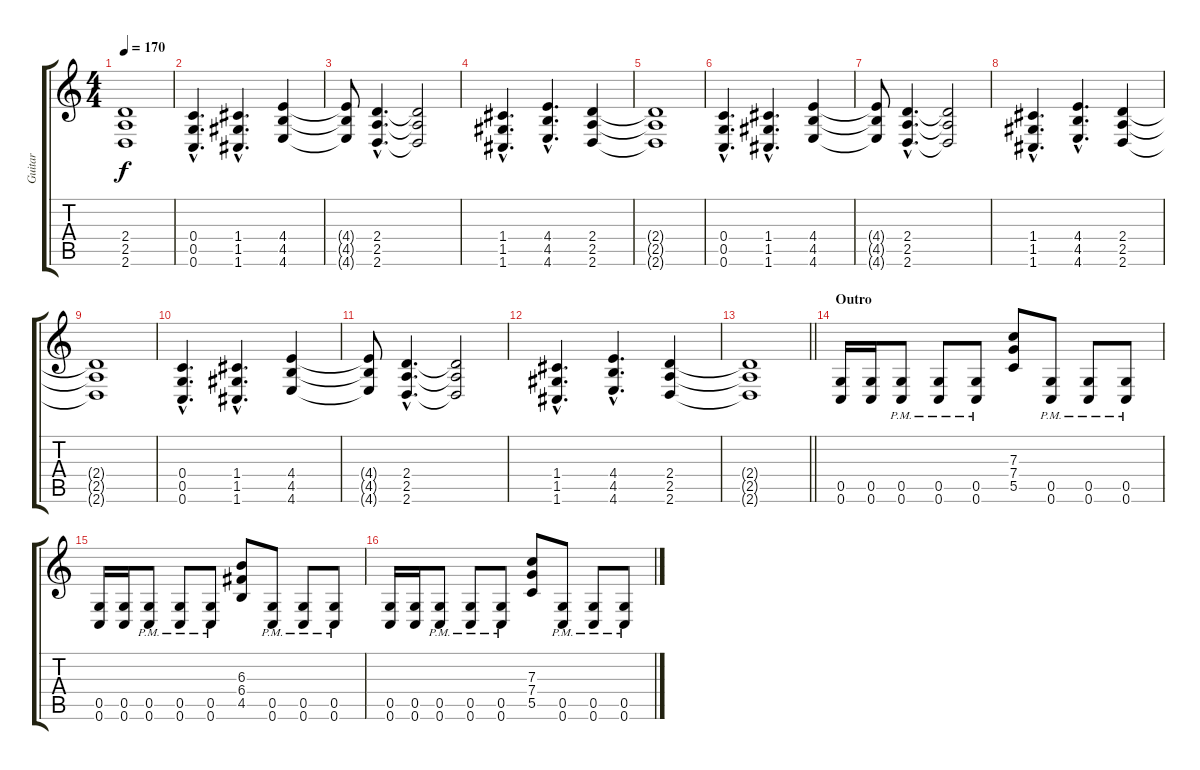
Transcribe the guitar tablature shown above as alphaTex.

\track ("Guitar" "Guitar") {instrument distortionguitar}
\staff {score tabs}
\tuning (D4 A3 F3 C3 G2 C2) {hide}
\ts (4 4)
\tempo 170
\clef g2
\ks c
(2.4{t} 2.5{t} 2.6{t}).1{dy f} |
(0.4{hac} 0.5{hac} 0.6{hac}).4{d} (1.4{hac} 1.5{hac} 1.6{hac}).4{d} (4.4 4.5 4.6).4 |
(4.4{t} 4.5{t} 4.6{t}).8 (2.4{hac} 2.5{hac} 2.6{hac}).4{d} (2.4{t} 2.5{t} 2.6{t}).2 |
(1.4{hac} 1.5{hac} 1.6{hac}).4{d} (4.4{hac} 4.5{hac} 4.6{hac}).4{d} (2.4 2.5 2.6).4 |
(2.4{t} 2.5{t} 2.6{t}).1 |
(0.4{hac} 0.5{hac} 0.6{hac}).4{d} (1.4{hac} 1.5{hac} 1.6{hac}).4{d} (4.4 4.5 4.6).4 |
(4.4{t} 4.5{t} 4.6{t}).8 (2.4{hac} 2.5{hac} 2.6{hac}).4{d} (2.4{t} 2.5{t} 2.6{t}).2 |
(1.4{hac} 1.5{hac} 1.6{hac}).4{d} (4.4{hac} 4.5{hac} 4.6{hac}).4{d} (2.4 2.5 2.6).4 |
(2.4{t} 2.5{t} 2.6{t}).1 |
(0.4{hac} 0.5{hac} 0.6{hac}).4{d} (1.4{hac} 1.5{hac} 1.6{hac}).4{d} (4.4 4.5 4.6).4 |
(4.4{t} 4.5{t} 4.6{t}).8 (2.4{hac} 2.5{hac} 2.6{hac}).4{d} (2.4{t} 2.5{t} 2.6{t}).2 |
(1.4{hac} 1.5{hac} 1.6{hac}).4{d} (4.4{hac} 4.5{hac} 4.6{hac}).4{d} (2.4 2.5 2.6).4 |
\barLineRight lightlight
(2.4{t} 2.5{t} 2.6{t}).1 |
\section ("" "Outro")
(0.5 0.6).16 (0.5 0.6).16 (0.5{pm} 0.6{pm}).8 (0.5{pm} 0.6{pm}).8 (0.5{pm} 0.6{pm}).8 (7.3 7.4 5.5).8 (0.5{pm} 0.6{pm}).8 (0.5{pm} 0.6{pm}).8 (0.5{pm} 0.6{pm}).8 |
(0.5 0.6).16 (0.5 0.6).16 (0.5{pm} 0.6{pm}).8 (0.5{pm} 0.6{pm}).8 (0.5{pm} 0.6{pm}).8 (6.3 6.4 4.5).8 (0.5{pm} 0.6{pm}).8 (0.5{pm} 0.6{pm}).8 (0.5{pm} 0.6{pm}).8 |
(0.5 0.6).16 (0.5 0.6).16 (0.5{pm} 0.6{pm}).8 (0.5{pm} 0.6{pm}).8 (0.5{pm} 0.6{pm}).8 (7.3 7.4 5.5).8 (0.5{pm} 0.6{pm}).8 (0.5{pm} 0.6{pm}).8 (0.5{pm} 0.6{pm}).8
